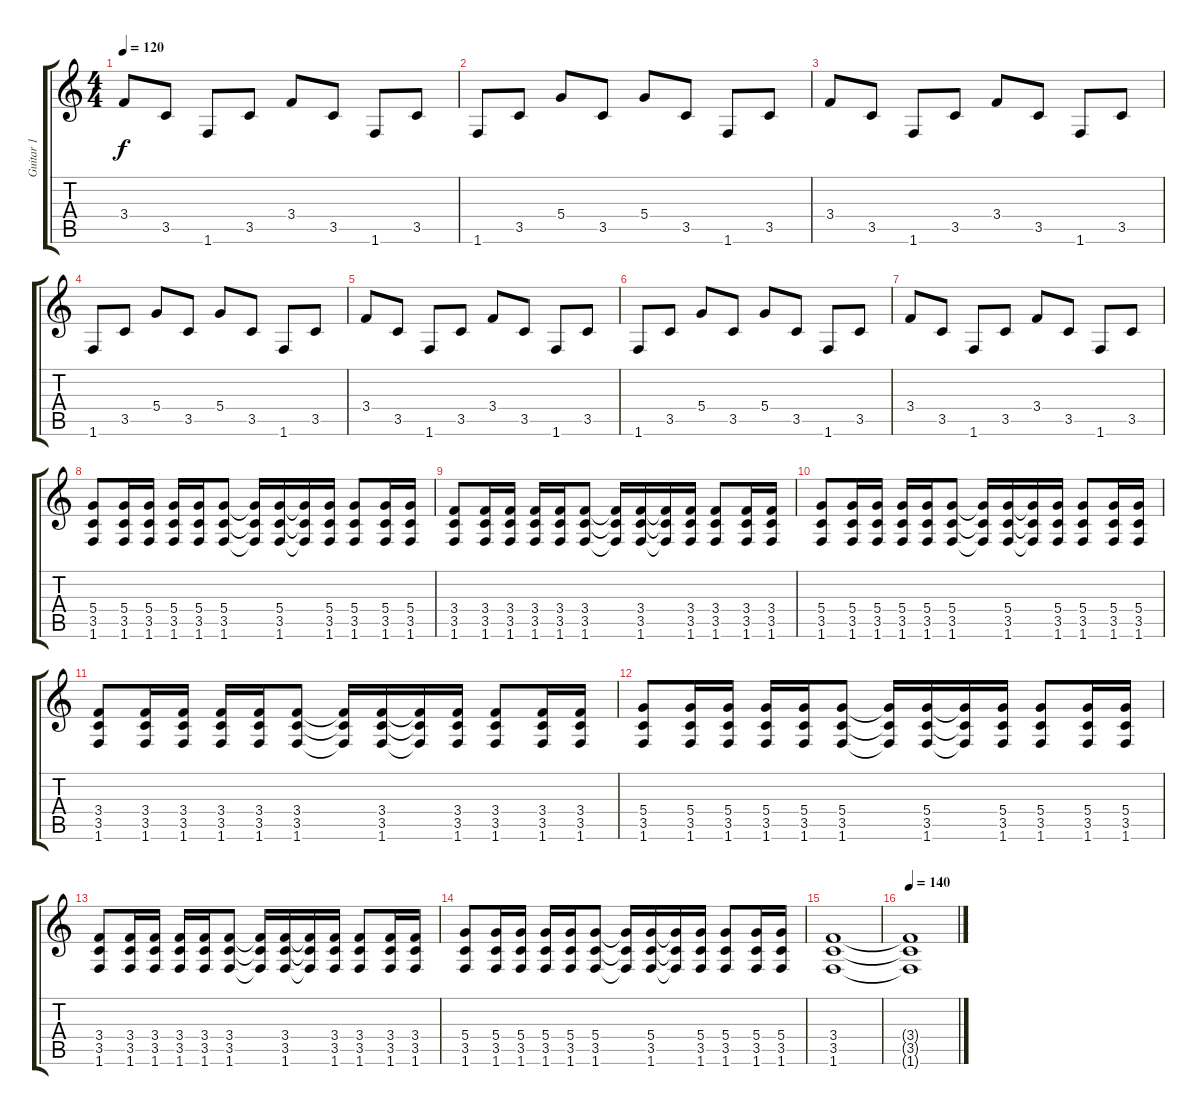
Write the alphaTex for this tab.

\track ("Guitar 1" "Guitar 1") {instrument distortionguitar}
\staff {score tabs}
\tuning (E4 B3 G3 D3 A2 E2) {hide}
\ts (4 4)
\tempo 120
\clef g2
\ks c
3.4.8{dy f} 3.5.8 1.6.8 3.5.8 3.4.8 3.5.8 1.6.8 3.5.8 |
1.6.8 3.5.8 5.4.8 3.5.8 5.4.8 3.5.8 1.6.8 3.5.8 |
3.4.8 3.5.8 1.6.8 3.5.8 3.4.8 3.5.8 1.6.8 3.5.8 |
1.6.8 3.5.8 5.4.8 3.5.8 5.4.8 3.5.8 1.6.8 3.5.8 |
3.4.8 3.5.8 1.6.8 3.5.8 3.4.8 3.5.8 1.6.8 3.5.8 |
1.6.8 3.5.8 5.4.8 3.5.8 5.4.8 3.5.8 1.6.8 3.5.8 |
3.4.8 3.5.8 1.6.8 3.5.8 3.4.8 3.5.8 1.6.8 3.5.8 |
(5.4 3.5 1.6).8 (5.4 3.5 1.6).16 (5.4 3.5 1.6).16 (5.4 3.5 1.6).16 (5.4 3.5 1.6).16 (5.4 3.5 1.6).8 (5.4{t} 3.5{t} 1.6{t}).16 (5.4 3.5 1.6).16 (5.4{t} 3.5{t} 1.6{t}).16 (5.4 3.5 1.6).16 (5.4 3.5 1.6).8 (5.4 3.5 1.6).16 (5.4 3.5 1.6).16 |
(3.4 3.5 1.6).8 (3.4 3.5 1.6).16 (3.4 3.5 1.6).16 (3.4 3.5 1.6).16 (3.4 3.5 1.6).16 (3.4 3.5 1.6).8 (3.4{t} 3.5{t} 1.6{t}).16 (3.4 3.5 1.6).16 (3.4{t} 3.5{t} 1.6{t}).16 (3.4 3.5 1.6).16 (3.4 3.5 1.6).8 (3.4 3.5 1.6).16 (3.4 3.5 1.6).16 |
(5.4 3.5 1.6).8 (5.4 3.5 1.6).16 (5.4 3.5 1.6).16 (5.4 3.5 1.6).16 (5.4 3.5 1.6).16 (5.4 3.5 1.6).8 (5.4{t} 3.5{t} 1.6{t}).16 (5.4 3.5 1.6).16 (5.4{t} 3.5{t} 1.6{t}).16 (5.4 3.5 1.6).16 (5.4 3.5 1.6).8 (5.4 3.5 1.6).16 (5.4 3.5 1.6).16 |
(3.4 3.5 1.6).8 (3.4 3.5 1.6).16 (3.4 3.5 1.6).16 (3.4 3.5 1.6).16 (3.4 3.5 1.6).16 (3.4 3.5 1.6).8 (3.4{t} 3.5{t} 1.6{t}).16 (3.4 3.5 1.6).16 (3.4{t} 3.5{t} 1.6{t}).16 (3.4 3.5 1.6).16 (3.4 3.5 1.6).8 (3.4 3.5 1.6).16 (3.4 3.5 1.6).16 |
(5.4 3.5 1.6).8 (5.4 3.5 1.6).16 (5.4 3.5 1.6).16 (5.4 3.5 1.6).16 (5.4 3.5 1.6).16 (5.4 3.5 1.6).8 (5.4{t} 3.5{t} 1.6{t}).16 (5.4 3.5 1.6).16 (5.4{t} 3.5{t} 1.6{t}).16 (5.4 3.5 1.6).16 (5.4 3.5 1.6).8 (5.4 3.5 1.6).16 (5.4 3.5 1.6).16 |
(3.4 3.5 1.6).8 (3.4 3.5 1.6).16 (3.4 3.5 1.6).16 (3.4 3.5 1.6).16 (3.4 3.5 1.6).16 (3.4 3.5 1.6).8 (3.4{t} 3.5{t} 1.6{t}).16 (3.4 3.5 1.6).16 (3.4{t} 3.5{t} 1.6{t}).16 (3.4 3.5 1.6).16 (3.4 3.5 1.6).8 (3.4 3.5 1.6).16 (3.4 3.5 1.6).16 |
(5.4 3.5 1.6).8 (5.4 3.5 1.6).16 (5.4 3.5 1.6).16 (5.4 3.5 1.6).16 (5.4 3.5 1.6).16 (5.4 3.5 1.6).8 (5.4{t} 3.5{t} 1.6{t}).16 (5.4 3.5 1.6).16 (5.4{t} 3.5{t} 1.6{t}).16 (5.4 3.5 1.6).16 (5.4 3.5 1.6).8 (5.4 3.5 1.6).16 (5.4 3.5 1.6).16 |
(3.4 3.5 1.6).1 |
\tempo 140
(3.4{t} 3.5{t} 1.6{t}).1
